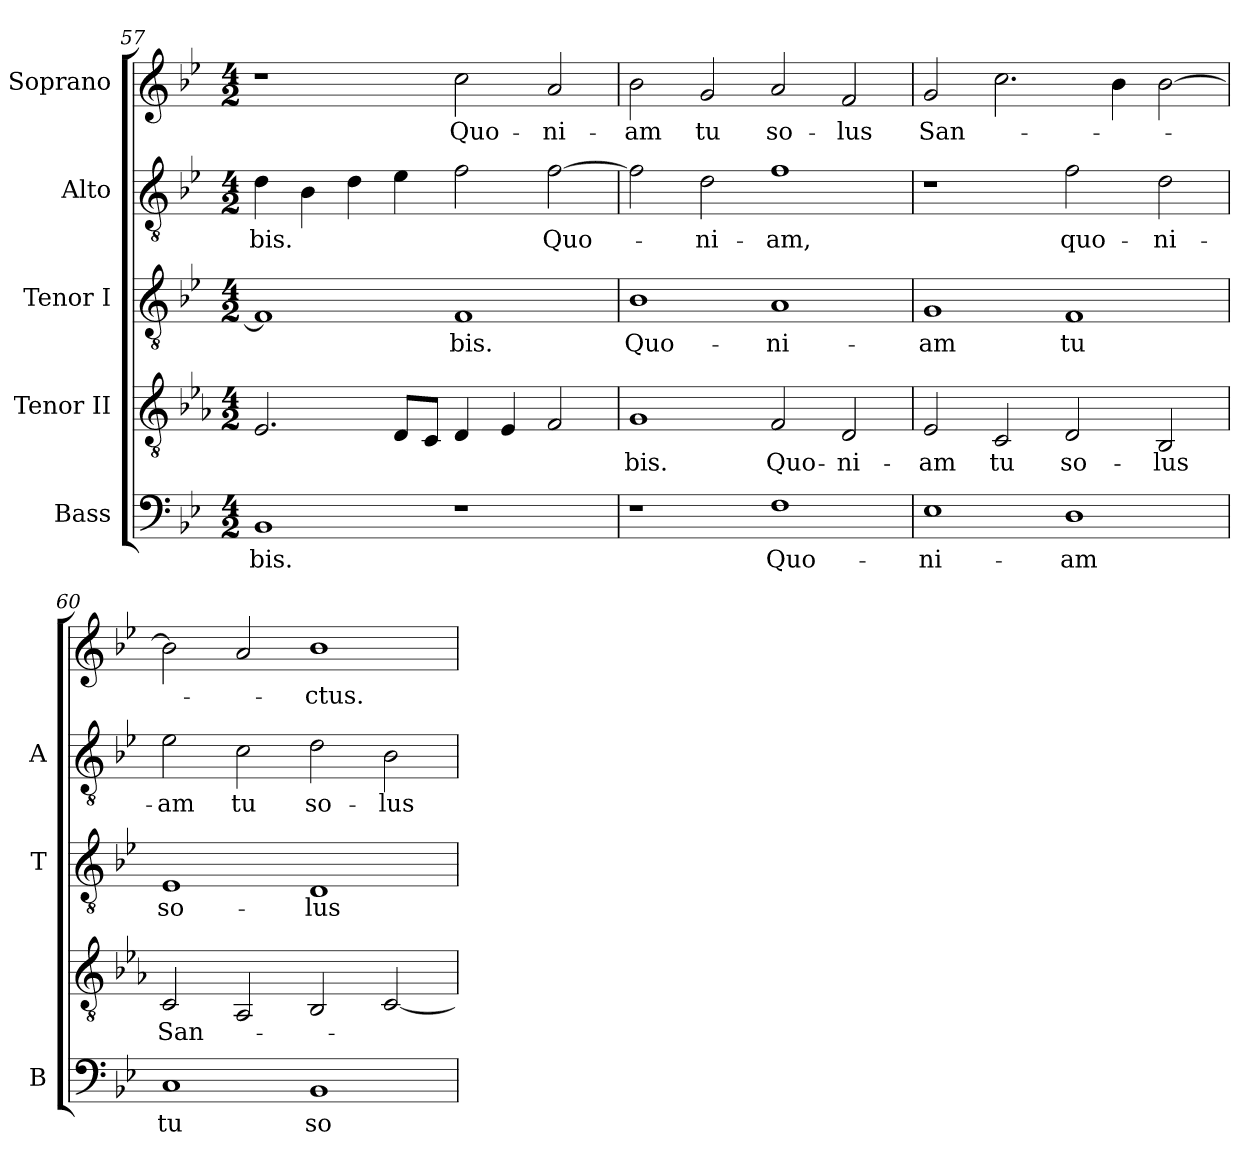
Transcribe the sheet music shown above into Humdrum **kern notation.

**kern	**text	**kern	**text	**kern	**text	**kern	**text	**kern	**text
*part5	*part5	*part4	*part4	*part3	*part3	*part2	*part2	*part1	*part1
*staff5	*staff5	*staff4	*staff4	*staff3	*staff3	*staff2	*staff2	*staff1	*staff1
*I"Bass	*	*I"Tenor II	*	*I"Tenor I	*	*I"Alto	*	*I"Soprano	*
*I'B	*	*	*	*I'T	*	*I'A	*	*	*
*clefF4	*	*clefGv2	*	*clefGv2	*	*clefGv2	*	*clefG2	*
*	*	*ITrd-4c-7	*	*	*	*	*	*	*
*k[b-e-]	*	*k[b-e-]	*	*k[b-e-]	*	*k[b-e-]	*	*k[b-e-]	*
*B-:	*	*B-:	*	*B-:	*	*B-:	*	*B-:	*
*M4/2	*	*M4/2	*	*M4/2	*	*M4/2	*	*M4/2	*
=57	=57	=57	=57	=57	=57	=57	=57	=57	=57
!	!LO:LY:b:color=#000000	!	!	!	!	!	!	!	!
!	!	!	!	!	!	!	!LO:LY:b:color=#000000	!	!
1BB-i	-bis.	2.B-i/	.	1Fi]	.	4di\	-bis.	1r	.
.	.	.	.	.	.	4B-i\	.	.	.
.	.	.	.	.	.	4di\	.	.	.
.	.	8Ai/L	.	.	.	4e-i\	.	.	.
.	.	8Gi/J	.	.	.	.	.	.	.
!	!	!	!	!	!LO:LY:b:color=#000000	!	!	!	!
!	!	!	!	!	!	!	!	!	!LO:LY:b:color=#000000
1r	.	4Ai/	.	1Fi	-bis.	2fi\	.	2cci\	Quo-
.	.	4B-i/	.	.	.	.	.	.	.
!	!	!	!	!	!	!	!LO:LY:b:color=#000000	!	!
!	!	!	!	!	!	!	!	!	!LO:LY:b:color=#000000
.	.	2ci/	.	.	.	[>2fi\	Quo-	2ai/	-ni-
=58	=58	=58	=58	=58	=58	=58	=58	=58	=58
!	!	!	!LO:LY:b:color=#000000	!	!	!	!	!	!
!	!	!	!	!	!LO:LY:b:color=#000000	!	!	!	!
!	!	!	!	!	!	!	!	!	!LO:LY:b:color=#000000
1r	.	1di	-bis.	1B-i	Quo-	2fi\]	.	2b-i\	-am
!	!	!	!	!	!	!	!LO:LY:b:color=#000000	!	!
!	!	!	!	!	!	!	!	!	!LO:LY:b:color=#000000
.	.	.	.	.	.	2di\	-ni-	2gi/	tu
!	!LO:LY:b:color=#000000	!	!	!	!	!	!	!	!
!	!	!	!LO:LY:b:color=#000000	!	!	!	!	!	!
!	!	!	!	!	!LO:LY:b:color=#000000	!	!	!	!
!	!	!	!	!	!	!	!LO:LY:b:color=#000000	!	!
!	!	!	!	!	!	!	!	!	!LO:LY:b:color=#000000
1Fi	Quo-	2ci/	Quo-	1Ai	-ni-	1fi	-am,	2ai/	so-
!	!	!	!LO:LY:b:color=#000000	!	!	!	!	!	!
!	!	!	!	!	!	!	!	!	!LO:LY:b:color=#000000
.	.	2Ai/	-ni-	.	.	.	.	2fi/	-lus
=59	=59	=59	=59	=59	=59	=59	=59	=59	=59
!	!LO:LY:b:color=#000000	!	!	!	!	!	!	!	!
!	!	!	!LO:LY:b:color=#000000	!	!	!	!	!	!
!	!	!	!	!	!LO:LY:b:color=#000000	!	!	!	!
!	!	!	!	!	!	!	!	!	!LO:LY:b:color=#000000
1E-i	-ni-	2B-i/	-am	1Gi	-am	1r	.	2gi/	San-
!	!	!	!LO:LY:b:color=#000000	!	!	!	!	!	!
.	.	2Gi/	tu	.	.	.	.	2.cci\	.
!	!LO:LY:b:color=#000000	!	!	!	!	!	!	!	!
!	!	!	!LO:LY:b:color=#000000	!	!	!	!	!	!
!	!	!	!	!	!LO:LY:b:color=#000000	!	!	!	!
!	!	!	!	!	!	!	!LO:LY:b:color=#000000	!	!
1Di	-am	2Ai/	so-	1Fi	tu	2fi\	quo-	.	.
.	.	.	.	.	.	.	.	4b-i\	.
!	!	!	!LO:LY:b:color=#000000	!	!	!	!	!	!
!	!	!	!	!	!	!	!LO:LY:b:color=#000000	!	!
.	.	2Fi/	-lus	.	.	2di\	-ni-	[>2b-i\	.
=60	=60	=60	=60	=60	=60	=60	=60	=60	=60
!	!LO:LY:b:color=#000000	!	!	!	!	!	!	!	!
!	!	!	!LO:LY:b:color=#000000	!	!	!	!	!	!
!	!	!	!	!	!LO:LY:b:color=#000000	!	!	!	!
!	!	!	!	!	!	!	!LO:LY:b:color=#000000	!	!
1Ci	tu	2Gi/	San-	1E-i	so-	2e-i\	-am	2b-i\]	.
!	!	!	!	!	!	!	!LO:LY:b:color=#000000	!	!
.	.	2E-i/	.	.	.	2ci\	tu	2ai/	.
!	!LO:LY:b:color=#000000	!	!	!	!	!	!	!	!
!	!	!	!	!	!LO:LY:b:color=#000000	!	!	!	!
!	!	!	!	!	!	!	!LO:LY:b:color=#000000	!	!
!	!	!	!	!	!	!	!	!	!LO:LY:b:color=#000000
1BB-i	so-	2Fi/	.	1Di	-lus	2di\	so-	1b-i	-ctus.
!	!	!	!	!	!	!	!LO:LY:b:color=#000000	!	!
.	.	[<2Gi/	.	.	.	2B-i\	-lus	.	.
=	=	=	=	=	=	=	=	=	=
*-	*-	*-	*-	*-	*-	*-	*-	*-	*-
